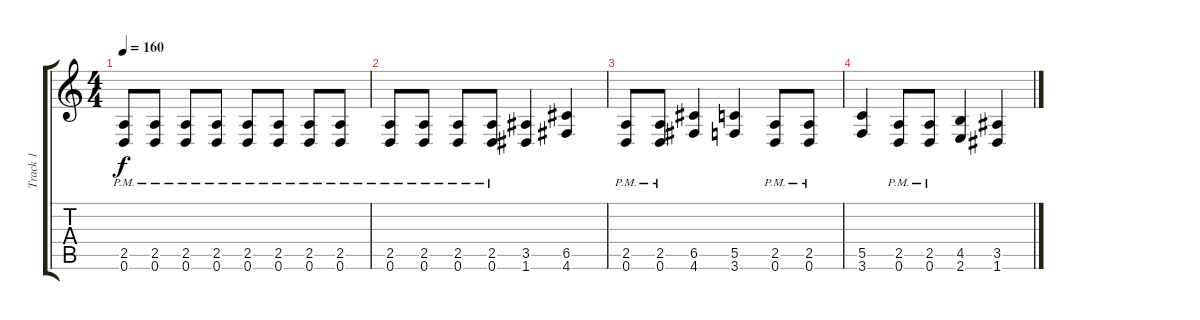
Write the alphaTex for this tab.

\track ("Track 1" "Track 1") {instrument distortionguitar}
\staff {score tabs}
\tuning (D4 A3 F3 C3 G2 D2) {hide}
\ts (4 4)
\tempo 160
\clef g2
\ks c
(2.5{pm} 0.6{pm}).8{dy f} (2.5{pm} 0.6{pm}).8 (2.5{pm} 0.6{pm}).8 (2.5{pm} 0.6{pm}).8 (2.5{pm} 0.6{pm}).8 (2.5{pm} 0.6{pm}).8 (2.5{pm} 0.6{pm}).8 (2.5{pm} 0.6{pm}).8 |
(2.5{pm} 0.6{pm}).8 (2.5{pm} 0.6{pm}).8 (2.5{pm} 0.6{pm}).8 (2.5{pm} 0.6{pm}).8 (3.5 1.6).4 (6.5 4.6).4 |
(2.5{pm} 0.6{pm}).8 (2.5{pm} 0.6{pm}).8 (6.5 4.6).4 (5.5 3.6).4 (2.5{pm} 0.6{pm}).8 (2.5{pm} 0.6{pm}).8 |
(5.5 3.6).4 (2.5{pm} 0.6{pm}).8 (2.5{pm} 0.6{pm}).8 (4.5 2.6).4 (3.5 1.6).4
